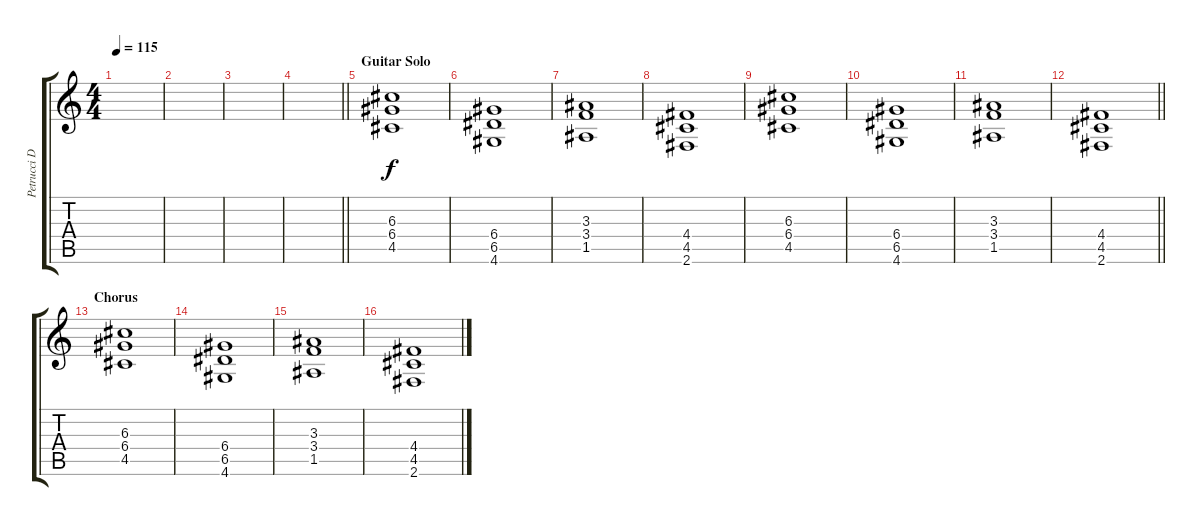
\track ("Petrucci Distorsion" "Petrucci D") {instrument distortionguitar}
\staff {score tabs}
\tuning (E4 B3 G3 D3 A2 E2) {hide}
\ts (4 4)
\tempo 115
\clef g2
\ks c
|
|
|
\barLineRight lightlight
|
\section ("" "Guitar Solo")
(6.3 6.4 4.5).1 |
(6.4 6.5 4.6).1 |
(3.3 3.4 1.5).1 |
(4.4 4.5 2.6).1 |
(6.3 6.4 4.5).1 |
(6.4 6.5 4.6).1 |
(3.3 3.4 1.5).1 |
\barLineRight lightlight
(4.4 4.5 2.6).1 |
\section ("" "Chorus")
(6.3 6.4 4.5).1 |
(6.4 6.5 4.6).1 |
(3.3 3.4 1.5).1 |
(4.4 4.5 2.6).1
